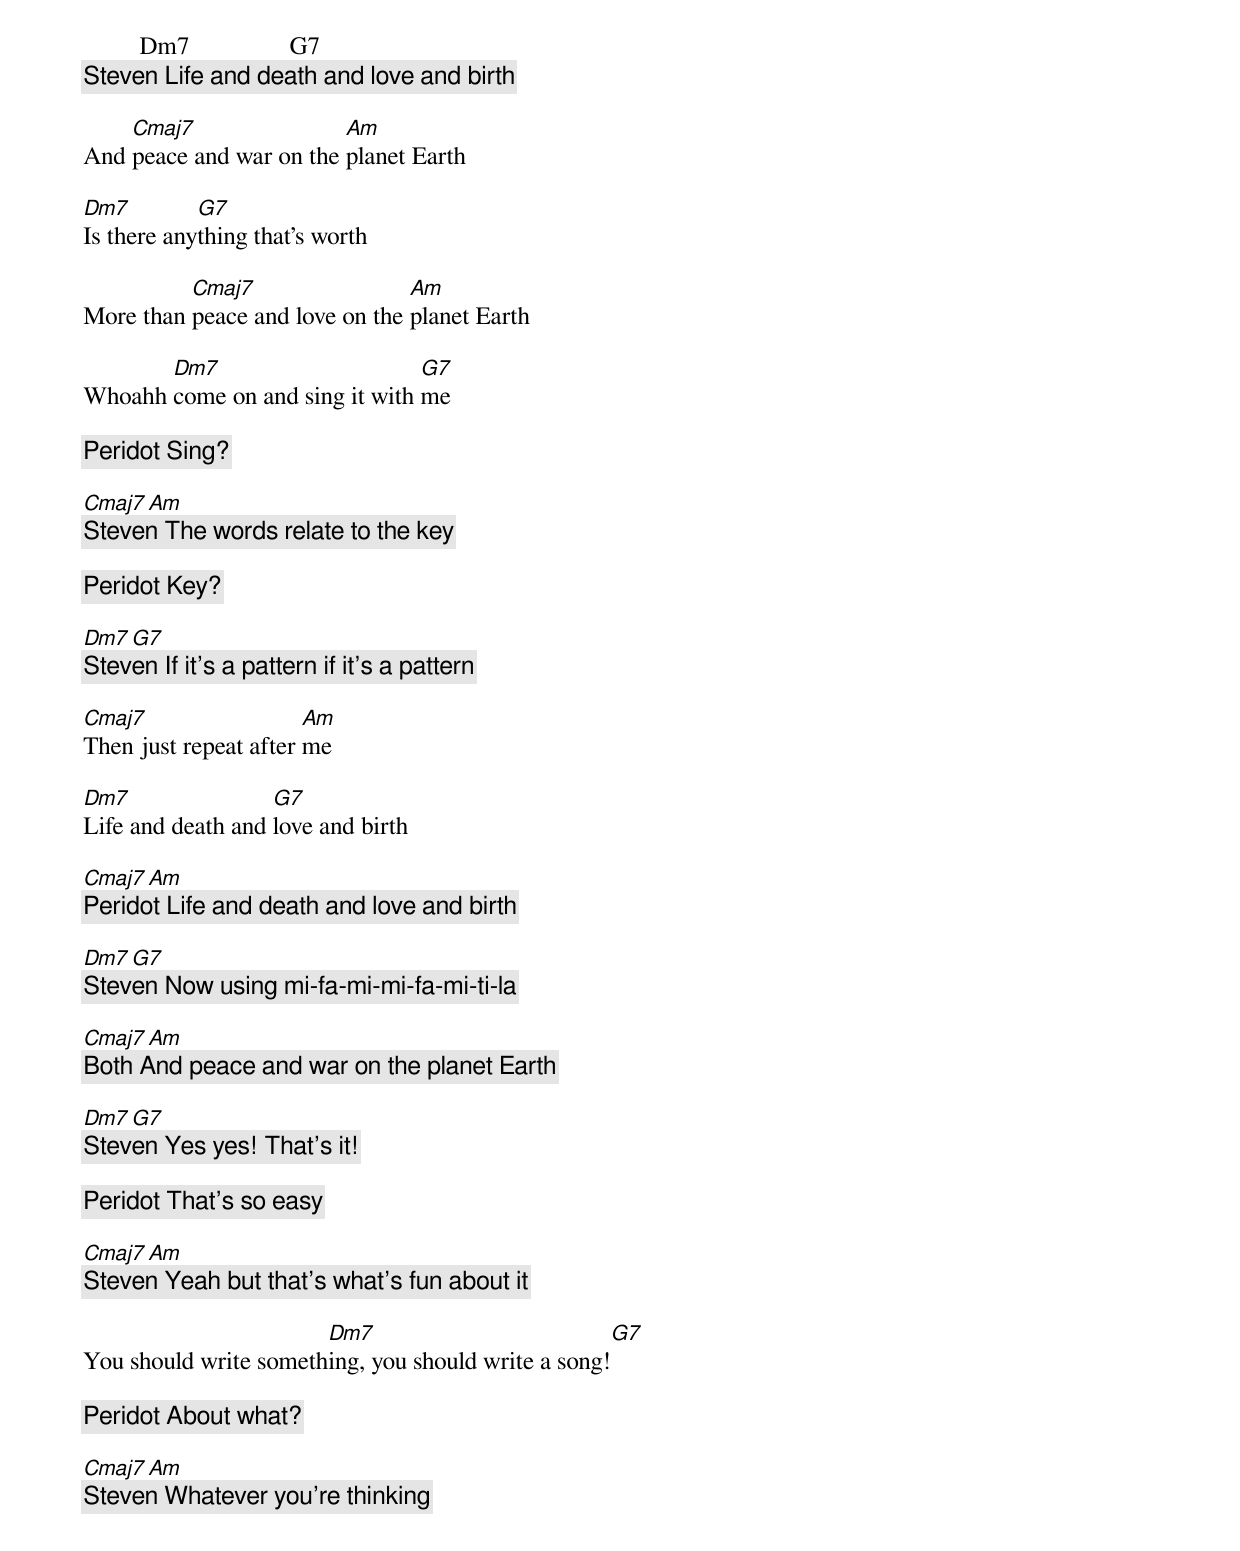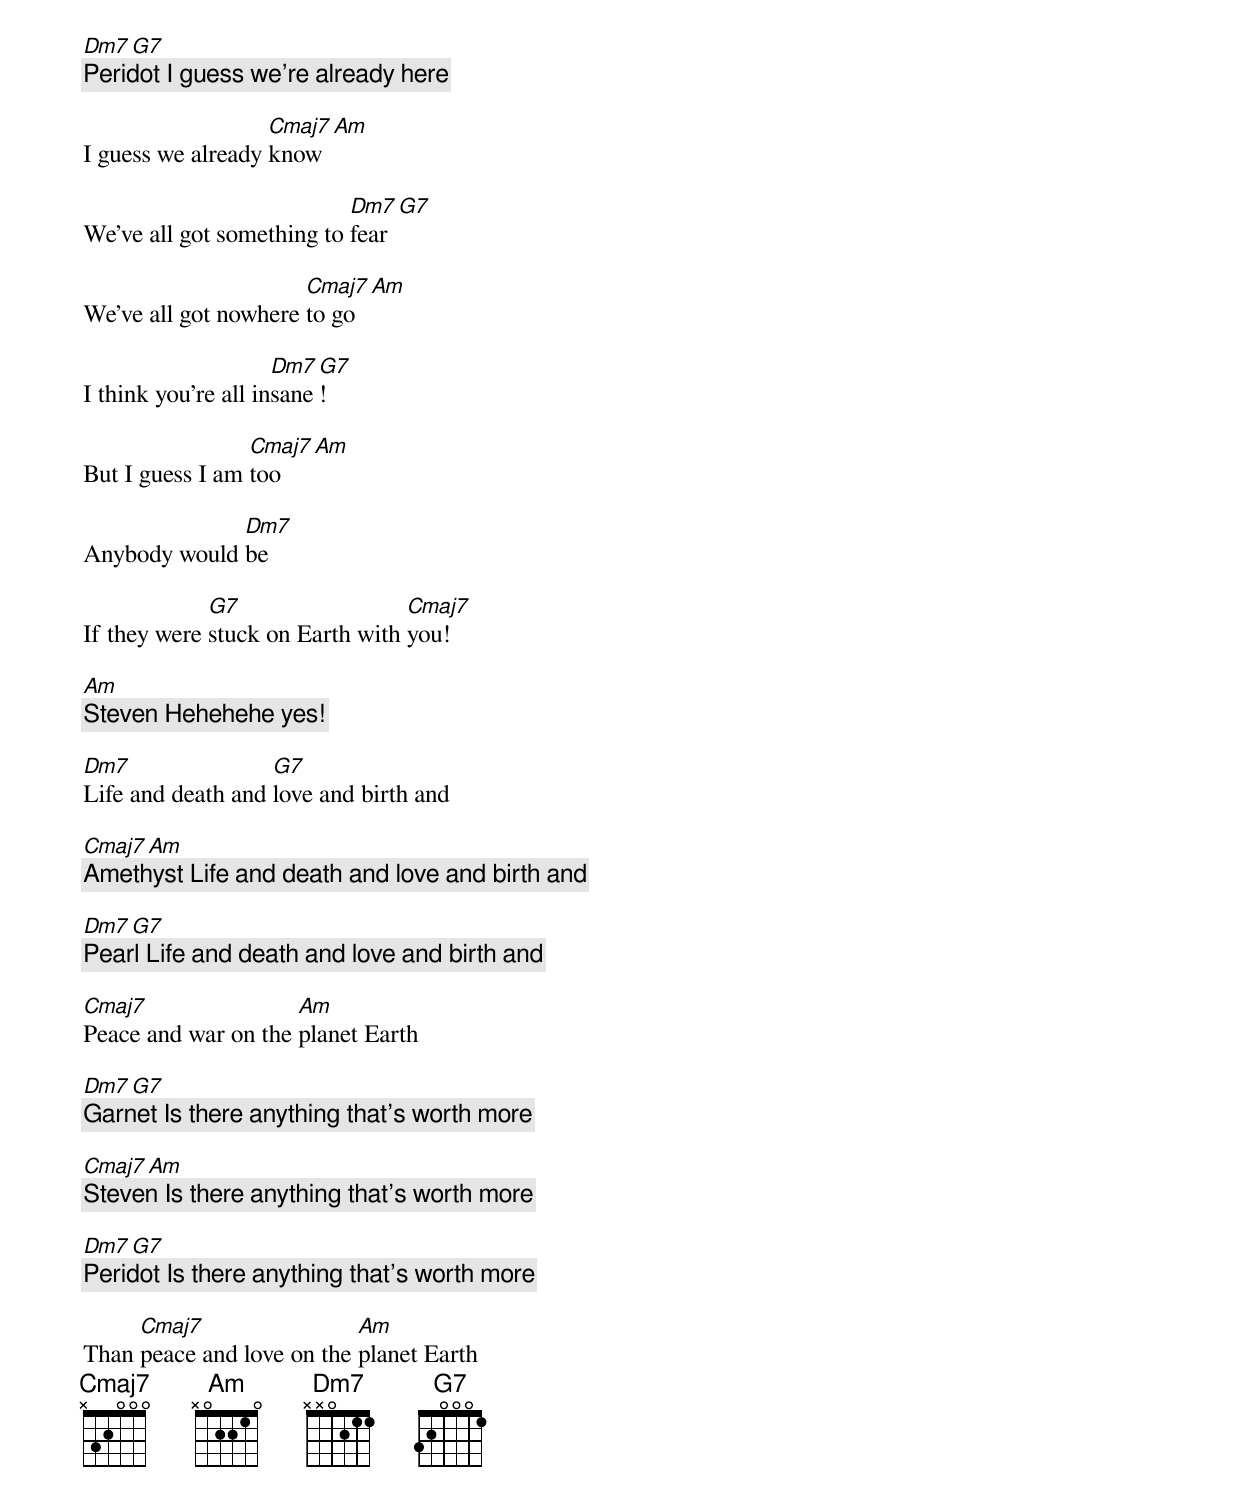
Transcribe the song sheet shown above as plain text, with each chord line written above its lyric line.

         Dm7                G7
[Steven] Life and death and love and birth

    Cmaj7                Am
And peace and war on the planet Earth

Dm7         G7
Is there anything that's worth

          Cmaj7                 Am
More than peace and love on the planet Earth

       Dm7                      G7
Whoahh come on and sing it with me

[Peridot] Sing?

         Cmaj7                   Am
[Steven] The words relate to the key

[Peridot] Key?

         Dm7               G7
[Steven] If it's a pattern if it's a pattern

Cmaj7                  Am
Then just repeat after me

Dm7                G7
Life and death and love and birth

          Cmaj7              Am
[Peridot] Life and death and love and birth

                   Dm7            G7
[Steven] Now using mi-fa-mi-mi-fa-mi-ti-la

           Cmaj7                Am
[Both] And peace and war on the planet Earth

         Dm7                G7
[Steven] Yes yes! That's it!

[Peridot] That's so easy

         Cmaj7                  Am
[Steven] Yeah but that's what's fun about it

                       Dm7                           G7
You should write something, you should write a song!

[Peridot] About what?

      Cmaj7                   Am
[Steven] Whatever you're thinking

                                Dm7 G7
[Peridot] I guess we're already here

                   Cmaj7 Am
I guess we already know

                           Dm7 G7
We've all got something to fear

                      Cmaj7  Am
We've all got nowhere to go

                     Dm7 G7
I think you're all insane!

                 Cmaj7  Am
But I guess I am too

              Dm7
Anybody would be

             G7                  Cmaj7
If they were stuck on Earth with you!

                  Am
[Steven] Hehehehe yes!

Dm7                G7
Life and death and love and birth and

           Cmaj7              Am
[Amethyst] Life and death and love and birth and

        Dm7                G7
[Pearl] Life and death and love and birth and

Cmaj7                Am
Peace and war on the planet Earth

         Dm7         G7
[Garnet] Is there anything that's worth more

         Cmaj7       Am
[Steven] Is there anything that's worth more

          Dm7         G7
[Peridot] Is there anything that's worth more

     Cmaj7                 Am
Than peace and love on the planet Earth
